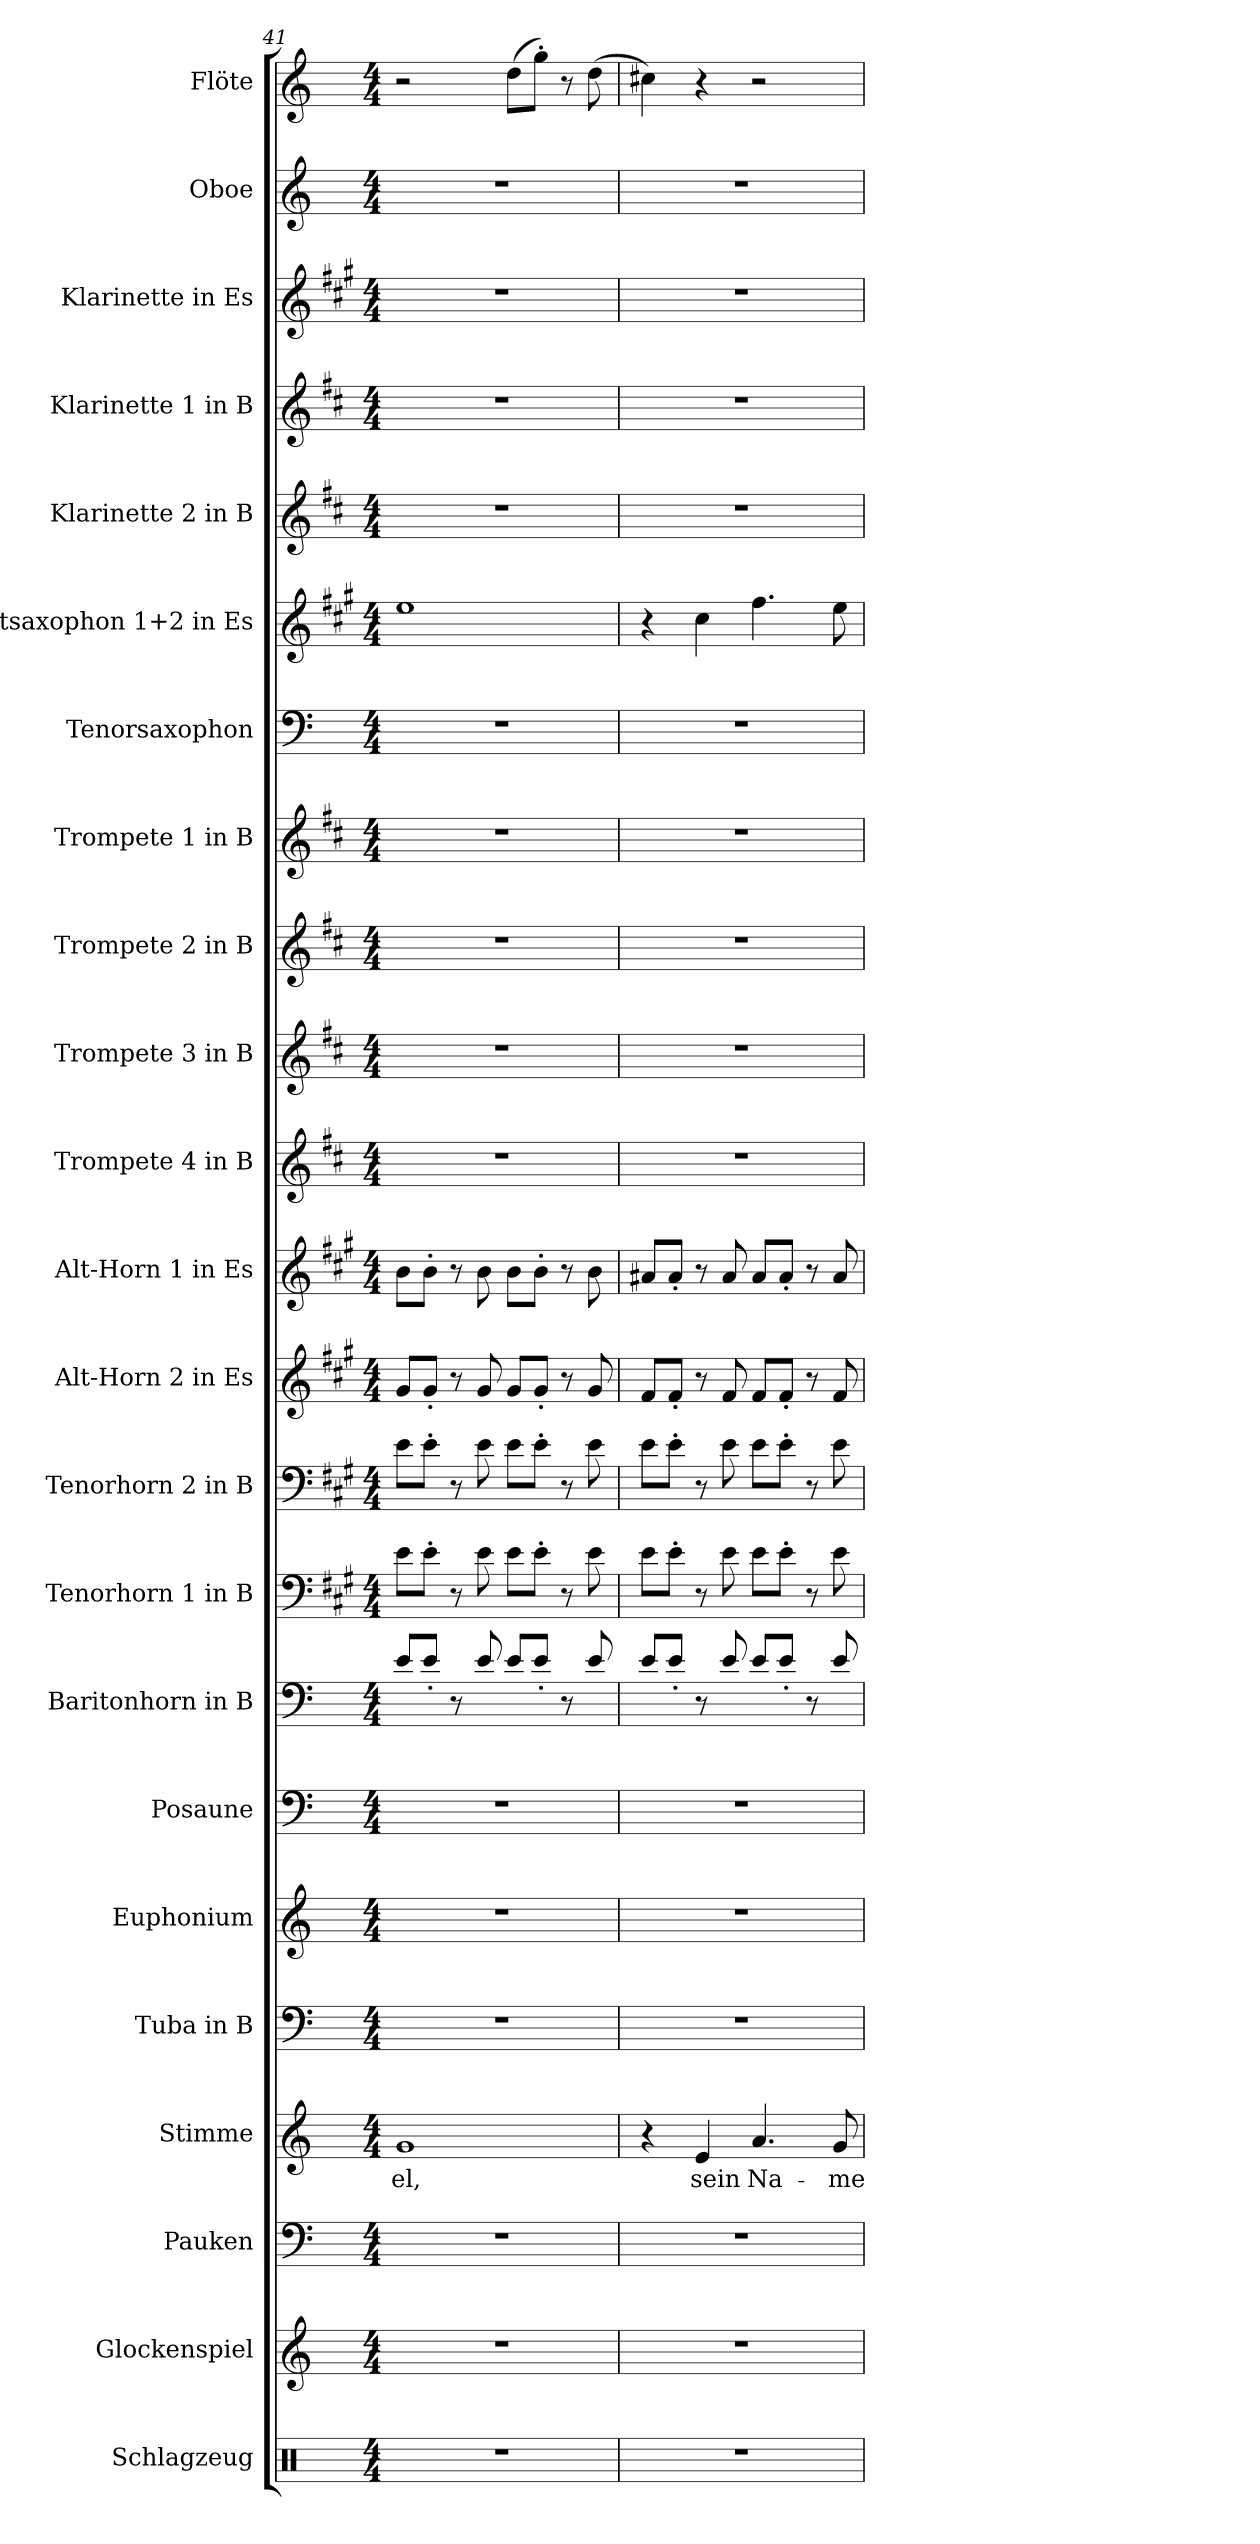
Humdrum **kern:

**kern	**kern	**kern	**kern	**text	**kern	**kern	**kern	**kern	**kern	**kern	**kern	**kern	**kern	**kern	**kern	**kern	**kern	**kern	**kern	**kern	**kern	**kern	**kern
*part23	*part22	*part21	*part20	*part20	*part19	*part18	*part17	*part16	*part15	*part14	*part13	*part12	*part11	*part10	*part9	*part8	*part7	*part6	*part5	*part4	*part3	*part2	*part1
*staff23	*staff22	*staff21	*staff20	*staff20	*staff19	*staff18	*staff17	*staff16	*staff15	*staff14	*staff13	*staff12	*staff11	*staff10	*staff9	*staff8	*staff7	*staff6	*staff5	*staff4	*staff3	*staff2	*staff1
*I"Schlagzeug	*I"Glockenspiel	*I"Pauken	*I"Stimme	*	*I"Tuba in B	*I"Euphonium	*I"Posaune	*I"Baritonhorn in B	*I"Tenorhorn  1 in B	*I"Tenorhorn 2 in B	*I"Alt-Horn 2 in Es	*I"Alt-Horn 1 in Es	*I"Trompete 4 in B	*I"Trompete 3 in B	*I"Trompete 2  in B	*I"Trompete 1 in B	*I"Tenorsaxophon	*I"Altsaxophon 1+2 in Es	*I"Klarinette 2  in B	*I"Klarinette 1 in B	*I"Klarinette in Es	*I"Oboe	*I"Flöte
*clefX	*clefG2	*clefF4	*clefG2	*	*clefF4	*clefG2	*clefF4	*clefF4	*clefF4	*clefF4	*clefG2	*clefG2	*clefG2	*clefG2	*clefG2	*clefG2	*clefF4	*clefG2	*clefG2	*clefG2	*clefG2	*clefG2	*clefG2
*	*ITrd-14c-24	*	*	*	*	*ITrd8c14	*	*ITrd8c14	*ITrd5c9	*ITrd5c9	*ITrd5c9	*ITrd5c9	*ITrd1c2	*ITrd1c2	*ITrd1c2	*ITrd1c2	*ITrd8c14	*ITrd5c9	*ITrd1c2	*ITrd1c2	*ITrd-2c-3	*	*
*k[]	*k[]	*k[]	*k[]	*	*k[]	*k[]	*k[]	*k[]	*k[]	*k[]	*k[]	*k[]	*k[]	*k[]	*k[]	*k[]	*k[]	*k[]	*k[]	*k[]	*k[]	*k[]	*k[]
*C:	*C:	*C:	*C:	*	*C:	*C:	*C:	*C:	*C:	*C:	*C:	*C:	*C:	*C:	*C:	*C:	*C:	*C:	*C:	*C:	*C:	*C:	*C:
*M4/4	*M4/4	*M4/4	*M4/4	*	*M4/4	*M4/4	*M4/4	*M4/4	*M4/4	*M4/4	*M4/4	*M4/4	*M4/4	*M4/4	*M4/4	*M4/4	*M4/4	*M4/4	*M4/4	*M4/4	*M4/4	*M4/4	*M4/4
=41	=41	=41	=41	=41	=41	=41	=41	=41	=41	=41	=41	=41	=41	=41	=41	=41	=41	=41	=41	=41	=41	=41	=41
!	!	!	!	!LO:LY:b:color=#000000	!	!	!	!	!	!	!	!	!	!	!	!	!	!	!	!	!	!	!
1r	1r	1r	1gi	-el,	1r	1r	1r	8Ei/L	8Gi\L	8Gi\L	8Bi/L	8di\L	1r	1r	1r	1r	1r	1gi	1r	1r	1r	1r	2r
.	.	.	.	.	.	.	.	8E'i/J	8G'i\J	8G'i\J	8B'i/J	8d'i\J	.	.	.	.	.	.	.	.	.	.	.
.	.	.	.	.	.	.	.	8r	8r	8r	8r	8r	.	.	.	.	.	.	.	.	.	.	.
.	.	.	.	.	.	.	.	8Ei/	8Gi\	8Gi\	8Bi/	8di\	.	.	.	.	.	.	.	.	.	.	.
.	.	.	.	.	.	.	.	8Ei/L	8Gi\L	8Gi\L	8Bi/L	8di\L	.	.	.	.	.	.	.	.	.	.	(8ddi\L
.	.	.	.	.	.	.	.	8E'i/J	8G'i\J	8G'i\J	8B'i/J	8d'i\J	.	.	.	.	.	.	.	.	.	.	8gg'i\J)
.	.	.	.	.	.	.	.	8r	8r	8r	8r	8r	.	.	.	.	.	.	.	.	.	.	8r
.	.	.	.	.	.	.	.	8Ei/	8Gi\	8Gi\	8Bi/	8di\	.	.	.	.	.	.	.	.	.	.	(8ddi\
=42	=42	=42	=42	=42	=42	=42	=42	=42	=42	=42	=42	=42	=42	=42	=42	=42	=42	=42	=42	=42	=42	=42	=42
1r	1r	1r	4r	.	1r	1r	1r	8Ei/L	8Gi\L	8Gi\L	8Ai/L	8c#Xi/L	1r	1r	1r	1r	1r	4r	1r	1r	1r	1r	4cc#Xi\)
.	.	.	.	.	.	.	.	8E'i/J	8G'i\J	8G'i\J	8A'i/J	8c#'i/J	.	.	.	.	.	.	.	.	.	.	.
!	!	!	!	!LO:LY:b:color=#000000	!	!	!	!	!	!	!	!	!	!	!	!	!	!	!	!	!	!	!
.	.	.	4ei/	sein	.	.	.	8r	8r	8r	8r	8r	.	.	.	.	.	4ei\	.	.	.	.	4r
.	.	.	.	.	.	.	.	8Ei/	8Gi\	8Gi\	8Ai/	8c#i/	.	.	.	.	.	.	.	.	.	.	.
!	!	!	!	!LO:LY:b:color=#000000	!	!	!	!	!	!	!	!	!	!	!	!	!	!	!	!	!	!	!
.	.	.	4.ai/	Na-	.	.	.	8Ei/L	8Gi\L	8Gi\L	8Ai/L	8c#i/L	.	.	.	.	.	4.ai\	.	.	.	.	2r
.	.	.	.	.	.	.	.	8E'i/J	8G'i\J	8G'i\J	8A'i/J	8c#'i/J	.	.	.	.	.	.	.	.	.	.	.
.	.	.	.	.	.	.	.	8r	8r	8r	8r	8r	.	.	.	.	.	.	.	.	.	.	.
!	!	!	!	!LO:LY:b:color=#000000	!	!	!	!	!	!	!	!	!	!	!	!	!	!	!	!	!	!	!
.	.	.	8gi/	-me	.	.	.	8Ei/	8Gi\	8Gi\	8Ai/	8c#i/	.	.	.	.	.	8gi\	.	.	.	.	.
=	=	=	=	=	=	=	=	=	=	=	=	=	=	=	=	=	=	=	=	=	=	=	=
*-	*-	*-	*-	*-	*-	*-	*-	*-	*-	*-	*-	*-	*-	*-	*-	*-	*-	*-	*-	*-	*-	*-	*-
